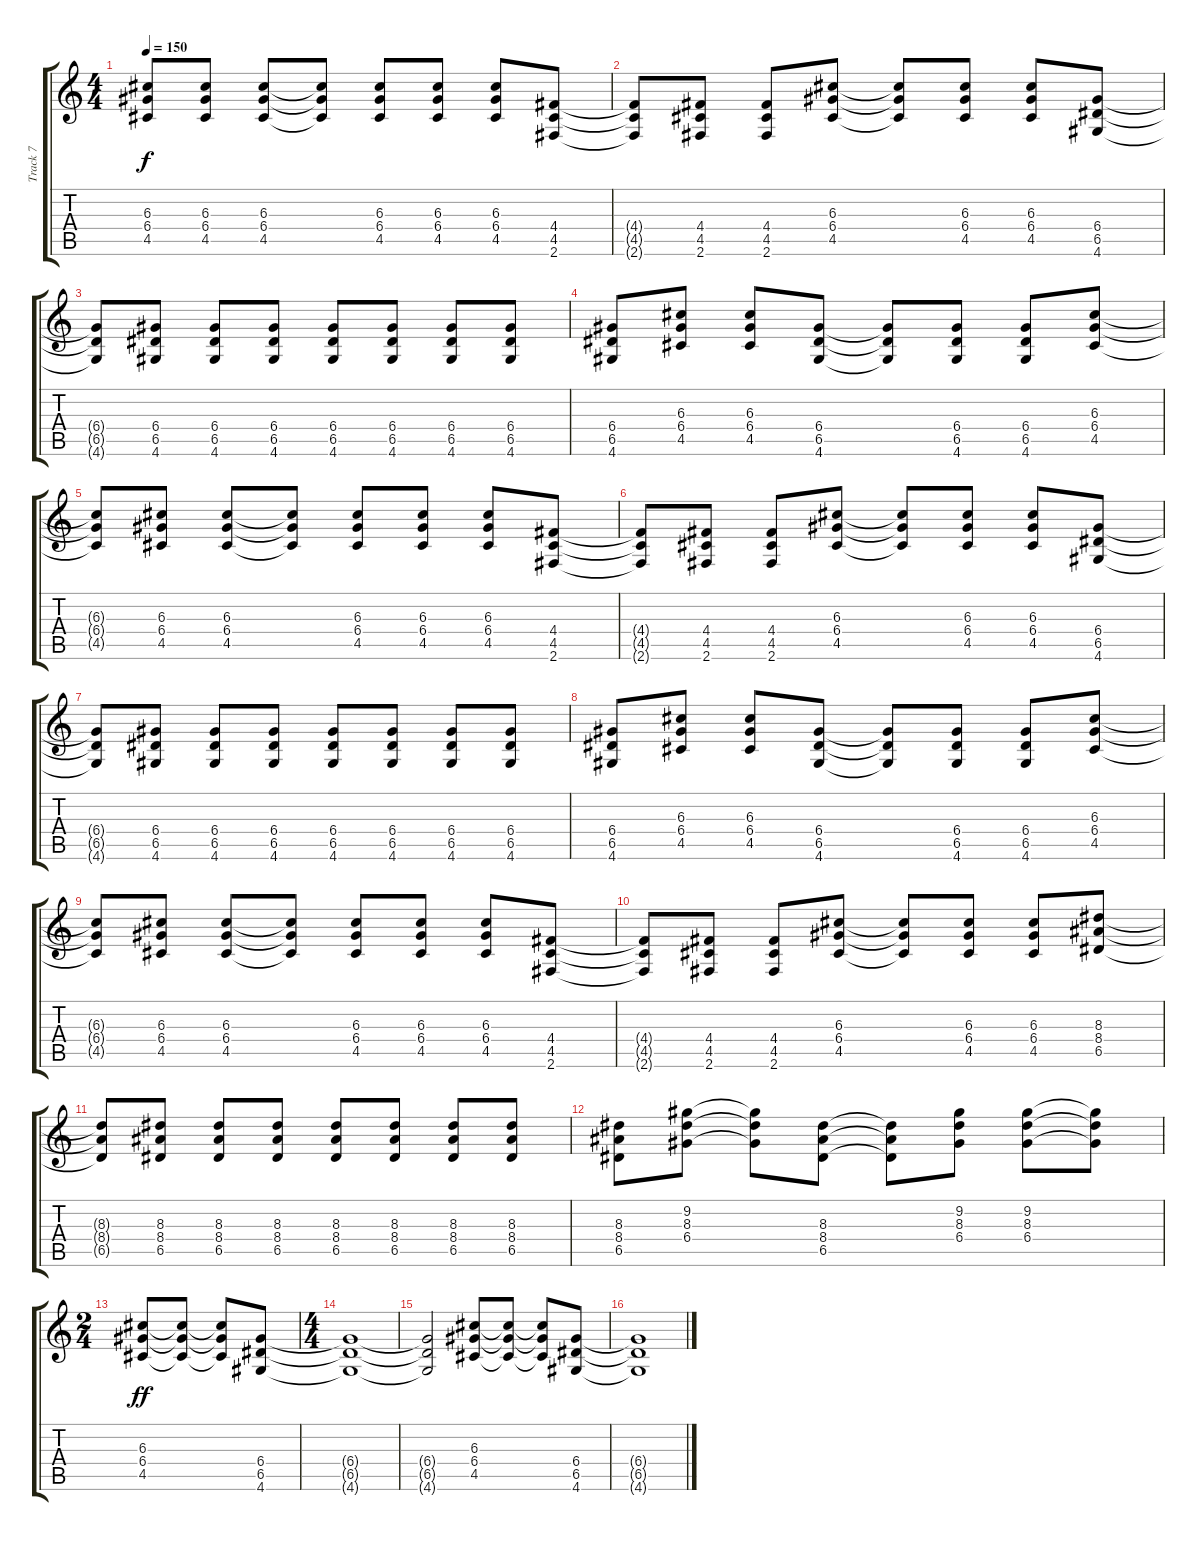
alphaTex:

\track ("Track 7" "Track 7") {instrument distortionguitar}
\staff {score tabs}
\tuning (E4 B3 G3 D3 A2 E2) {hide}
\ts (4 4)
\tempo 150
\clef g2
\ks c
(6.3{t} 6.4{t} 4.5{t}).8{dy f} (6.3 6.4 4.5).8 (6.3 6.4 4.5).8 (6.3{t} 6.4{t} 4.5{t}).8 (6.3 6.4 4.5).8 (6.3 6.4 4.5).8 (6.3 6.4 4.5).8 (4.4 4.5 2.6).8 |
(4.4{t} 4.5{t} 2.6{t}).8 (4.4 4.5 2.6).8 (4.4 4.5 2.6).8 (6.3 6.4 4.5).8 (6.3{t} 6.4{t} 4.5{t}).8 (6.3 6.4 4.5).8 (6.3 6.4 4.5).8 (6.4 6.5 4.6).8 |
(6.4{t} 6.5{t} 4.6{t}).8 (6.4 6.5 4.6).8 (6.4 6.5 4.6).8 (6.4 6.5 4.6).8 (6.4 6.5 4.6).8 (6.4 6.5 4.6).8 (6.4 6.5 4.6).8 (6.4 6.5 4.6).8 |
(6.4 6.5 4.6).8 (6.3 6.4 4.5).8 (6.3 6.4 4.5).8 (6.4 6.5 4.6).8 (6.4{t} 6.5{t} 4.6{t}).8 (6.4 6.5 4.6).8 (6.4 6.5 4.6).8 (6.3 6.4 4.5).8 |
(6.3{t} 6.4{t} 4.5{t}).8 (6.3 6.4 4.5).8 (6.3 6.4 4.5).8 (6.3{t} 6.4{t} 4.5{t}).8 (6.3 6.4 4.5).8 (6.3 6.4 4.5).8 (6.3 6.4 4.5).8 (4.4 4.5 2.6).8 |
(4.4{t} 4.5{t} 2.6{t}).8 (4.4 4.5 2.6).8 (4.4 4.5 2.6).8 (6.3 6.4 4.5).8 (6.3{t} 6.4{t} 4.5{t}).8 (6.3 6.4 4.5).8 (6.3 6.4 4.5).8 (6.4 6.5 4.6).8 |
(6.4{t} 6.5{t} 4.6{t}).8 (6.4 6.5 4.6).8 (6.4 6.5 4.6).8 (6.4 6.5 4.6).8 (6.4 6.5 4.6).8 (6.4 6.5 4.6).8 (6.4 6.5 4.6).8 (6.4 6.5 4.6).8 |
(6.4 6.5 4.6).8 (6.3 6.4 4.5).8 (6.3 6.4 4.5).8 (6.4 6.5 4.6).8 (6.4{t} 6.5{t} 4.6{t}).8 (6.4 6.5 4.6).8 (6.4 6.5 4.6).8 (6.3 6.4 4.5).8 |
(6.3{t} 6.4{t} 4.5{t}).8 (6.3 6.4 4.5).8 (6.3 6.4 4.5).8 (6.3{t} 6.4{t} 4.5{t}).8 (6.3 6.4 4.5).8 (6.3 6.4 4.5).8 (6.3 6.4 4.5).8 (4.4 4.5 2.6).8 |
(4.4{t} 4.5{t} 2.6{t}).8 (4.4 4.5 2.6).8 (4.4 4.5 2.6).8 (6.3 6.4 4.5).8 (6.3{t} 6.4{t} 4.5{t}).8 (6.3 6.4 4.5).8 (6.3 6.4 4.5).8 (8.3 8.4 6.5).8 |
(8.3{t} 8.4{t} 6.5{t}).8 (8.3 8.4 6.5).8 (8.3 8.4 6.5).8 (8.3 8.4 6.5).8 (8.3 8.4 6.5).8 (8.3 8.4 6.5).8 (8.3 8.4 6.5).8 (8.3 8.4 6.5).8 |
(8.3 8.4 6.5).8 (9.2 8.3 6.4).8 (9.2{t} 8.3{t} 6.4{t}).8 (8.3 8.4 6.5).8 (8.3{t} 8.4{t} 6.5{t}).8 (9.2 8.3 6.4).8 (9.2 8.3 6.4).8 (9.2{t} 8.3{t} 6.4{t}).8 |
\ts (2 4)
(6.3 6.4 4.5).8{dy ff} (6.3{t} 6.4{t} 4.5{t}).8 (6.3{t} 6.4{t} 4.5{t}).8 (6.4 6.5 4.6).8 |
\ts (4 4)
(6.4{t} 6.5{t} 4.6{t}).1 |
(6.4{t} 6.5{t} 4.6{t}).2 (6.3 6.4 4.5).8 (6.3{t} 6.4{t} 4.5{t}).8 (6.3{t} 6.4{t} 4.5{t}).8 (6.4 6.5 4.6).8 |
(6.4{t} 6.5{t} 4.6{t}).1
